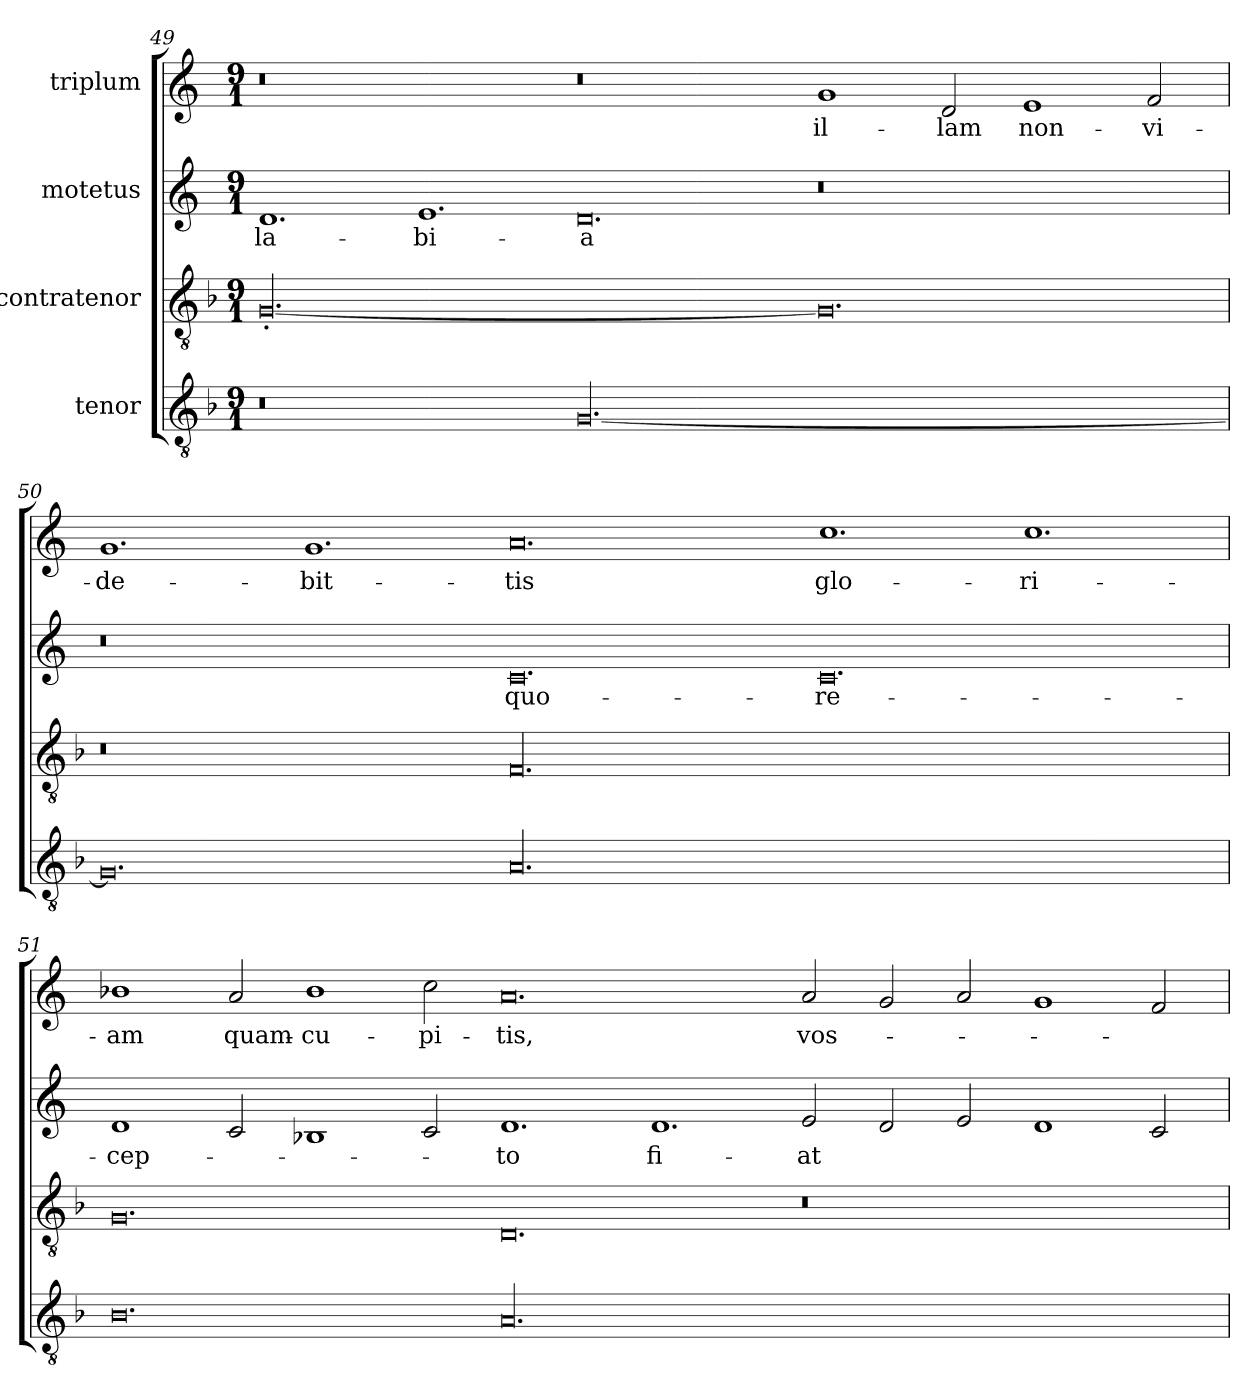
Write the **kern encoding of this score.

**kern	**kern	**kern	**text	**kern	**text
*part4	*part3	*part2	*part2	*part1	*part1
*staff4	*staff3	*staff2	*staff2	*staff1	*staff1
*I"tenor	*I"contratenor	*I"motetus	*	*I"triplum	*
*clefGv2	*clefGv2	*clefG2	*	*clefG2	*
*k[b-]	*k[b-]	*k[]	*	*k[]	*
*F:	*F:	*C:	*	*C:	*
*M9/1	*M9/1	*M9/1	*	*M9/1	*
=49	=49	=49	=49	=49	=49
0.r	[00.G'/	1.d/	la-	0.r	.
.	.	1.e/	-bi-	.	.
[00.G/	.	0.d/	-a	0.r	.
.	0.G/]	0.r	.	1g/	il-
.	.	.	.	2d/	-lam
.	.	.	.	1e/	non-
.	.	.	.	2f/	vi-
=50	=50	=50	=50	=50	=50
0.G/]	0.r	0.r	.	1.g/	-de-
.	.	.	.	1.g/	-bit-
00.A/	00.F/	0.c/	quo-	0.a/	-tis
.	.	0.c/	re-	1.cc\	glo-
.	.	.	.	1.cc\	-ri-
!!LO:PB:g=z
=51	=51	=51	=51	=51	=51
0.B-\	0.G/	1d/	-cep-	1b-X\	-am
.	.	2c/	.	2a/	quam-
.	.	1B-X/	.	1b-\	cu-
.	.	2c/	.	2cc\	-pi-
00.A/	0.D/	1.d/	-to	0.a/	-tis,
.	.	1.d/	fi-	.	.
.	0.r	2e/	-at	2a/	vos-
.	.	2d/	.	2g/	.
.	.	2e/	.	2a/	.
.	.	1d/	.	1g/	.
.	.	2c/	.	2f/	.
=	=	=	=	=	=
*-	*-	*-	*-	*-	*-
